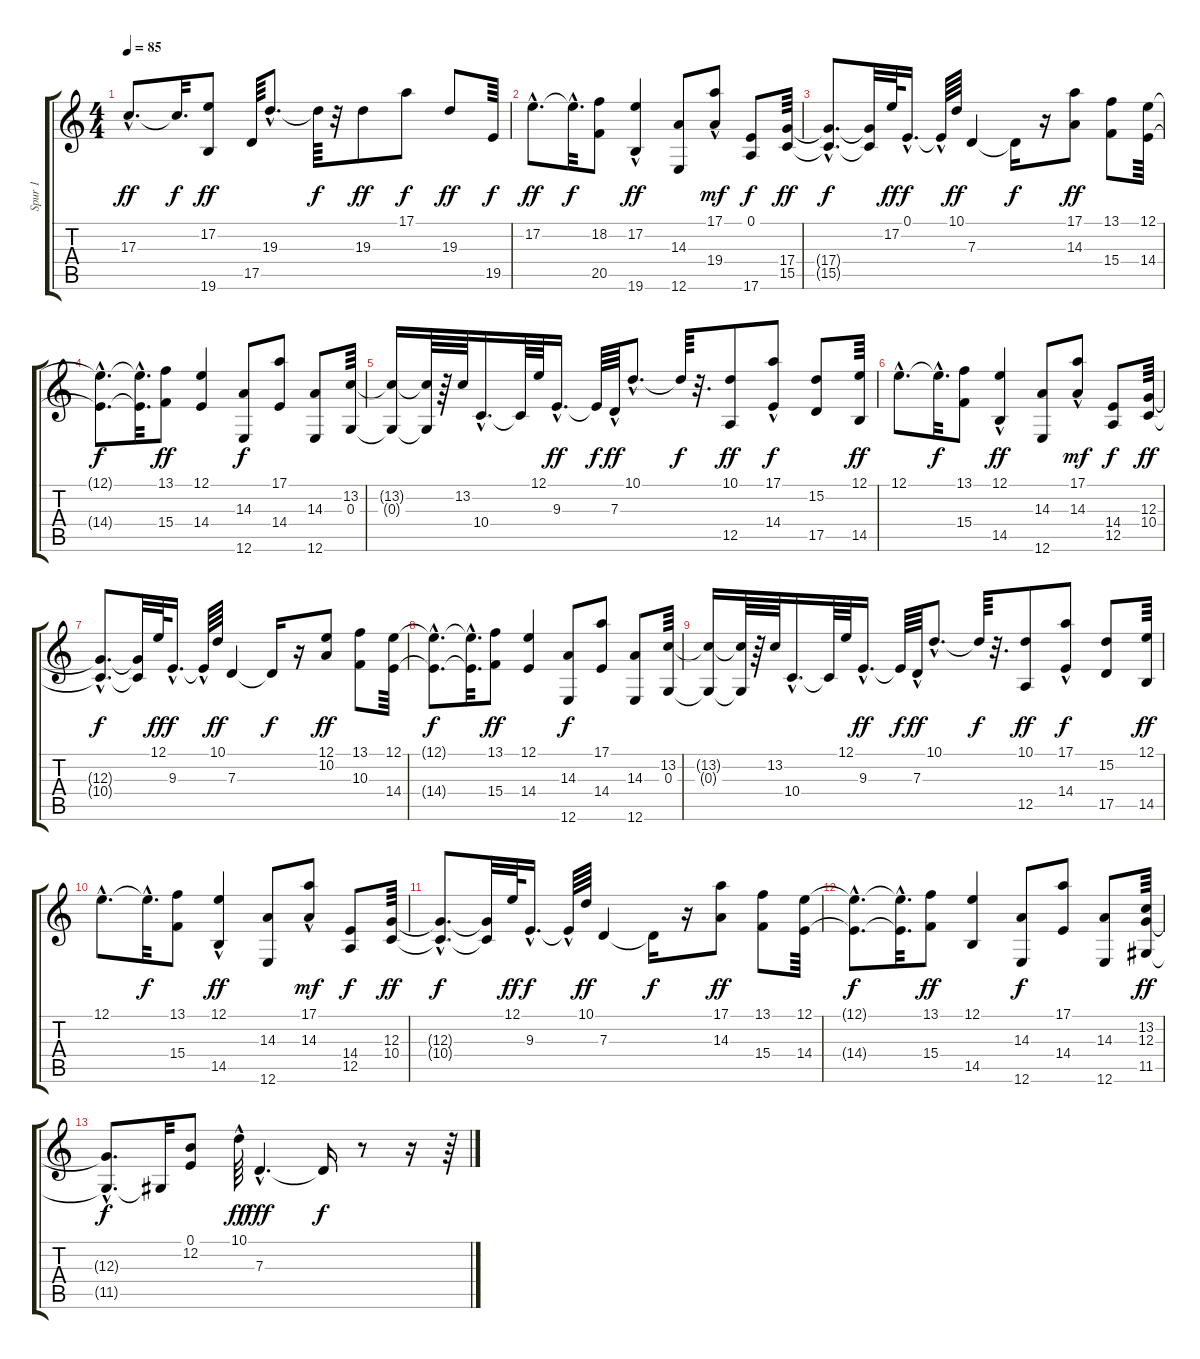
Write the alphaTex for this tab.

\track ("Spur 1" "Spur 1") {instrument honkytonkpiano}
\staff {score tabs}
\tuning (E4 B3 G3 D3 A2 E2) {hide}
\ts (4 4)
\tempo 85
\clef g2
\ks c
17.3{hac}.8{d dy ff} 17.3{t}.32{d dy f} (17.2 19.6).8{dy ff} 17.5.64 19.3{hac}.8{d} 19.3{t}.64{dy f} r.32 19.3.8{dy ff} 17.1.8{dy f} 19.3.8{dy ff} 19.5.64{dy f} |
17.2{hac}.8{d dy ff} 17.2{hac t}.32{d dy f} (18.2 20.5).8 (17.2 19.6{hac}).4{dy ff} (14.3 12.6).8 (17.1 19.4{hac}).8{dy mf} (0.1 17.6).8{dy f} (17.4 15.5).64{dy ff} |
(17.4{hac t} 15.5{hac t}).8{d dy f} (17.4{t} 15.5{t}).32 17.2.64{dy ff} 0.1{hac}.16{d dy f} 0.1{hac t}.64 10.1.64{dy ff} 7.3.4 7.3{t}.16{dy f} r.16 (17.1 14.3).8{dy ff} (13.1 15.4).8 (12.1 14.4).64 |
(12.1{hac t} 14.4{hac t}).8{d dy f} (12.1{hac t} 14.4{hac t}).32{d} (13.1 15.4).8{dy ff} (12.1 14.4).4 (14.3 12.6).8{dy f} (17.1 14.4).8 (14.3 12.6).8 (13.2 0.3).64 |
(13.2{t} 0.3{t}).16 (13.2{t} 0.3{t}).64 r.64 13.2.64 10.4{hac}.16{d} 10.4{t}.64 12.1.64 9.3{hac}.16{d dy ff} 9.3{t}.64{dy f} 7.3{hac}.64{dy ff} 10.1{hac}.8{d} 10.1{t}.64{dy f} r.32{d} (10.1 12.5).8{dy ff} (17.1 14.4{hac}).8{dy f} (15.2 17.5).8 (12.1 14.5).64{dy ff} |
12.1{hac}.8{d} 12.1{hac t}.32{d dy f} (13.1 15.4).8 (12.1 14.5{hac}).4{dy ff} (14.3 12.6).8 (17.1 14.3{hac}).8{dy mf} (14.4 12.5).8{dy f} (12.3 10.4).64{dy ff} |
(12.3{hac t} 10.4{hac t}).8{d dy f} (12.3{t} 10.4{t}).32 12.1.64{dy ff} 9.3{hac}.16{d dy f} 9.3{hac t}.64 10.1.64{dy ff} 7.3.4 7.3{t}.16{dy f} r.16 (12.1 10.2).8{dy ff} (13.1 10.3).8 (12.1 14.4).64 |
(12.1{hac t} 14.4{hac t}).8{d dy f} (12.1{hac t} 14.4{hac t}).32{d} (13.1 15.4).8{dy ff} (12.1 14.4).4 (14.3 12.6).8{dy f} (17.1 14.4).8 (14.3 12.6).8 (13.2 0.3).64 |
(13.2{t} 0.3{t}).16 (13.2{t} 0.3{t}).64 r.64 13.2.64 10.4{hac}.16{d} 10.4{t}.64 12.1.64 9.3{hac}.16{d dy ff} 9.3{t}.64{dy f} 7.3{hac}.64{dy ff} 10.1{hac}.8{d} 10.1{t}.64{dy f} r.32{d} (10.1 12.5).8{dy ff} (17.1 14.4{hac}).8{dy f} (15.2 17.5).8 (12.1 14.5).64{dy ff} |
12.1{hac}.8{d} 12.1{hac t}.32{d dy f} (13.1 15.4).8 (12.1 14.5{hac}).4{dy ff} (14.3 12.6).8 (17.1 14.3{hac}).8{dy mf} (14.4 12.5).8{dy f} (12.3 10.4).64{dy ff} |
(12.3{hac t} 10.4{hac t}).8{d dy f} (12.3{t} 10.4{t}).32 12.1.64{dy ff} 9.3{hac}.16{d dy f} 9.3{hac t}.64 10.1.64{dy ff} 7.3.4 7.3{t}.16{dy f} r.16 (17.1 14.3).8{dy ff} (13.1 15.4).8 (12.1 14.4).64 |
(12.1{hac t} 14.4{hac t}).8{d dy f} (12.1{hac t} 14.4{hac t}).32{d} (13.1 15.4).8{dy ff} (12.1 14.5).4 (14.3 12.6).8{dy f} (17.1 14.4).8 (14.3 12.6).8 (13.2 12.3 11.5).64{dy ff} |
(12.3{t} 11.5{hac t}).8{d dy f} 11.5{t}.32 (0.1 12.2).8 10.1{hac}.64{dy ff} 7.3{hac}.4{d dy fff} 7.3{t}.16{dy f} r.8 r.16 r.64
